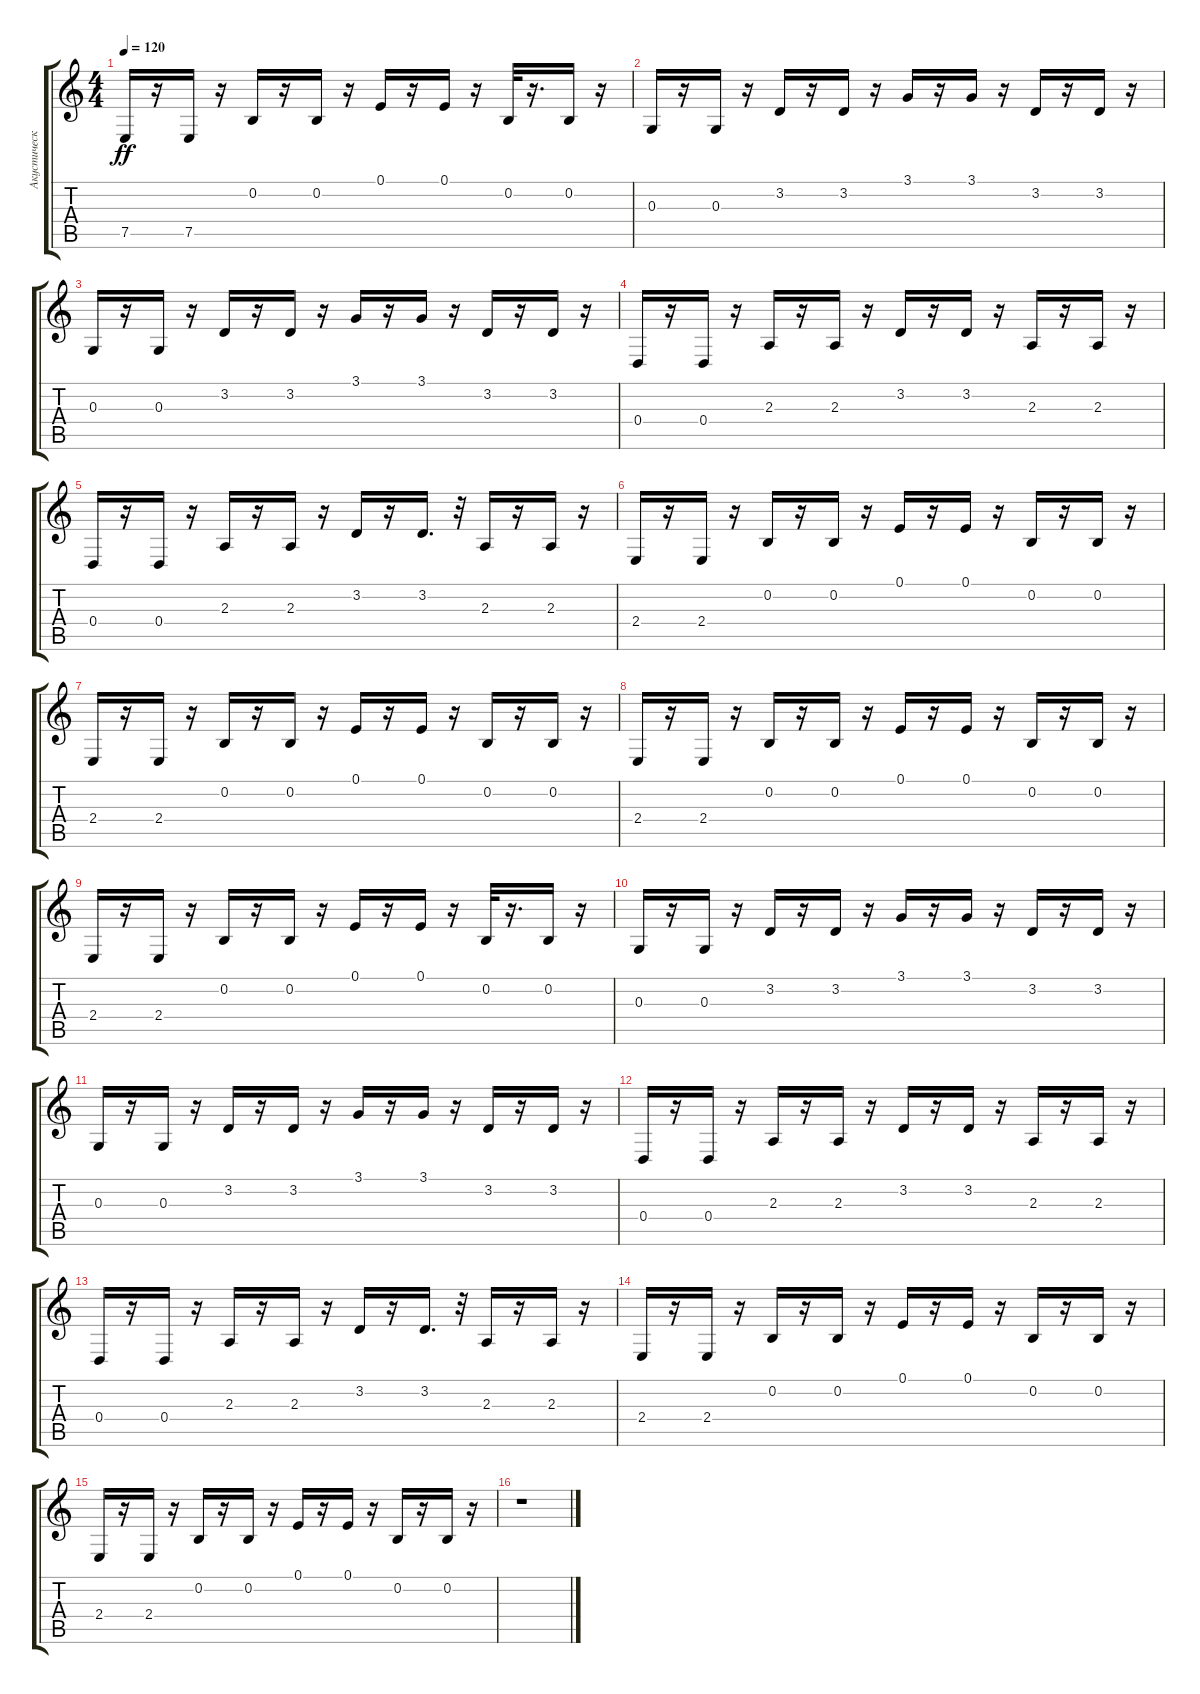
\track ("Акустический Гранд Роял" "Акустическ") {instrument acousticgrandpiano}
\staff {score tabs}
\tuning (E4 B3 G3 D3 A2 E2) {hide}
\ts (4 4)
\tempo 120
\clef g2
\ks c
7.5.16{dy ff} r.16 7.5.16 r.16 0.2.16 r.16 0.2.16 r.16 0.1.16 r.16 0.1.16 r.16 0.2.32 r.16{d} 0.2.16 r.16 |
0.3.16 r.16 0.3.16 r.16 3.2.16 r.16 3.2.16 r.16 3.1.16 r.16 3.1.16 r.16 3.2.16 r.16 3.2.16 r.16 |
0.3.16 r.16 0.3.16 r.16 3.2.16 r.16 3.2.16 r.16 3.1.16 r.16 3.1.16 r.16 3.2.16 r.16 3.2.16 r.16 |
0.4.16 r.16 0.4.16 r.16 2.3.16 r.16 2.3.16 r.16 3.2.16 r.16 3.2.16 r.16 2.3.16 r.16 2.3.16 r.16 |
0.4.16 r.16 0.4.16 r.16 2.3.16 r.16 2.3.16 r.16 3.2.16 r.16 3.2.16{d} r.32 2.3.16 r.16 2.3.16 r.16 |
2.4.16 r.16 2.4.16 r.16 0.2.16 r.16 0.2.16 r.16 0.1.16 r.16 0.1.16 r.16 0.2.16 r.16 0.2.16 r.16 |
2.4.16 r.16 2.4.16 r.16 0.2.16 r.16 0.2.16 r.16 0.1.16 r.16 0.1.16 r.16 0.2.16 r.16 0.2.16 r.16 |
2.4.16 r.16 2.4.16 r.16 0.2.16 r.16 0.2.16 r.16 0.1.16 r.16 0.1.16 r.16 0.2.16 r.16 0.2.16 r.16 |
2.4.16 r.16 2.4.16 r.16 0.2.16 r.16 0.2.16 r.16 0.1.16 r.16 0.1.16 r.16 0.2.32 r.16{d} 0.2.16 r.16 |
0.3.16 r.16 0.3.16 r.16 3.2.16 r.16 3.2.16 r.16 3.1.16 r.16 3.1.16 r.16 3.2.16 r.16 3.2.16 r.16 |
0.3.16 r.16 0.3.16 r.16 3.2.16 r.16 3.2.16 r.16 3.1.16 r.16 3.1.16 r.16 3.2.16 r.16 3.2.16 r.16 |
0.4.16 r.16 0.4.16 r.16 2.3.16 r.16 2.3.16 r.16 3.2.16 r.16 3.2.16 r.16 2.3.16 r.16 2.3.16 r.16 |
0.4.16 r.16 0.4.16 r.16 2.3.16 r.16 2.3.16 r.16 3.2.16 r.16 3.2.16{d} r.32 2.3.16 r.16 2.3.16 r.16 |
2.4.16 r.16 2.4.16 r.16 0.2.16 r.16 0.2.16 r.16 0.1.16 r.16 0.1.16 r.16 0.2.16 r.16 0.2.16 r.16 |
2.4.16 r.16 2.4.16 r.16 0.2.16 r.16 0.2.16 r.16 0.1.16 r.16 0.1.16 r.16 0.2.16 r.16 0.2.16 r.16 |
r.1
